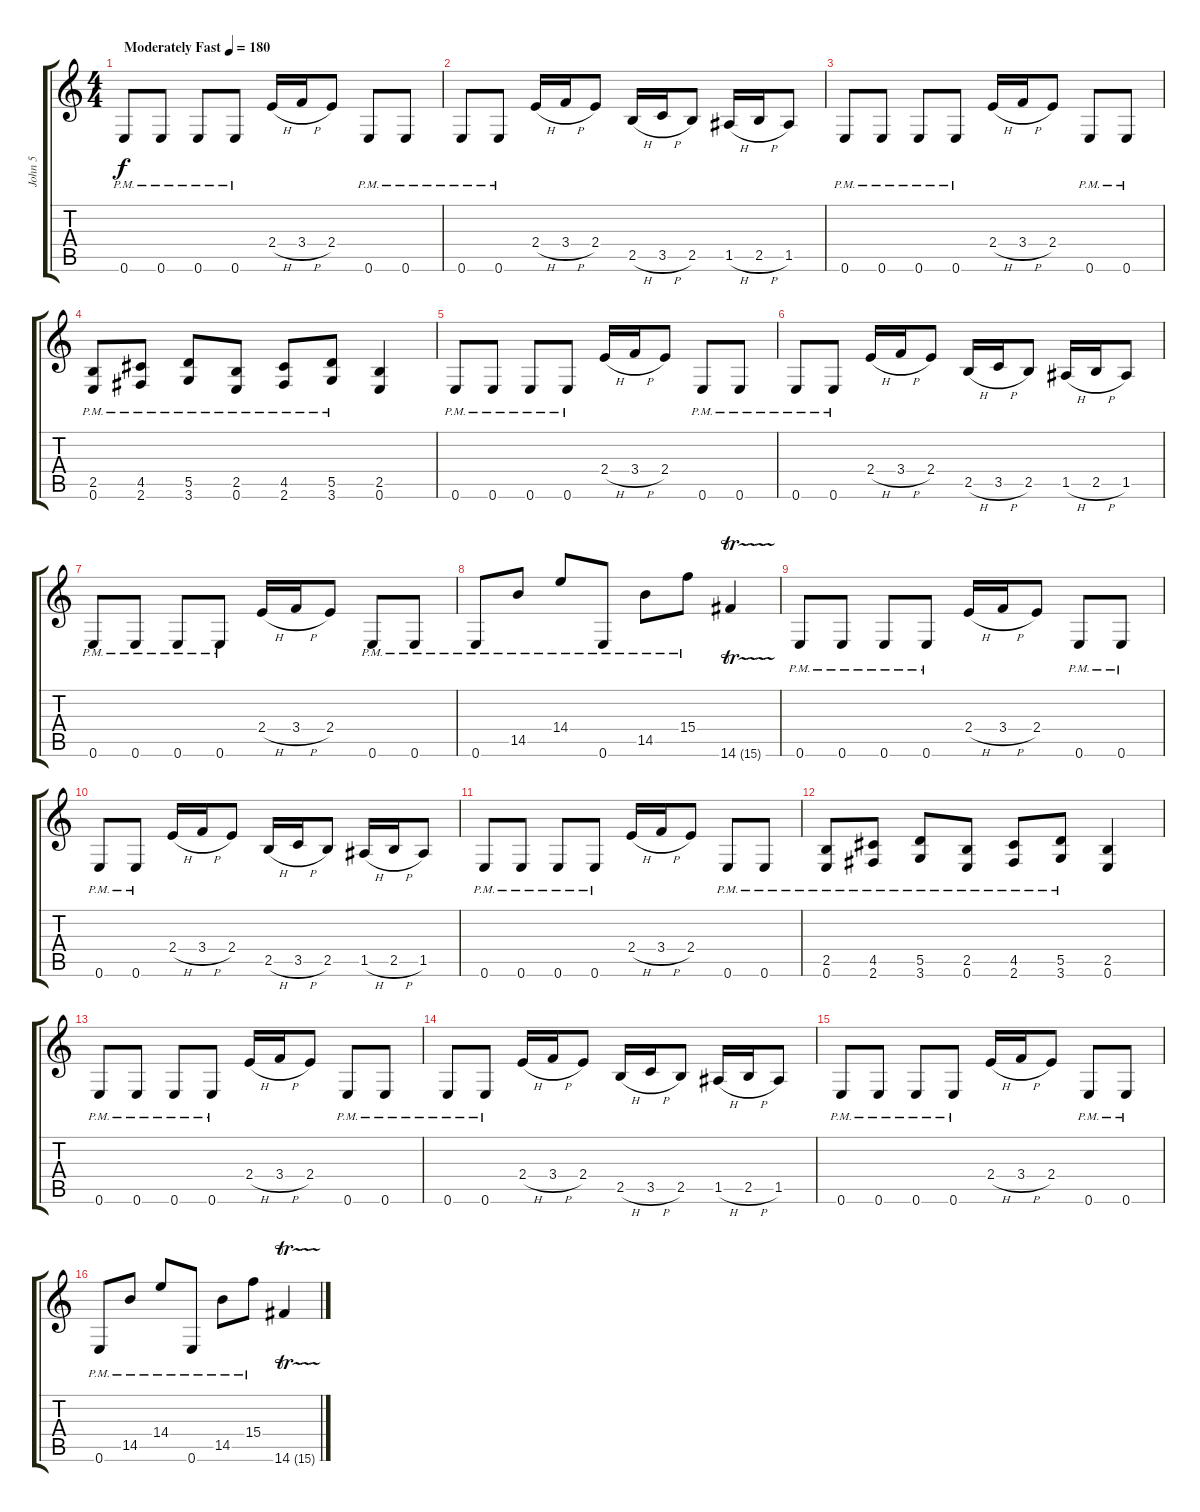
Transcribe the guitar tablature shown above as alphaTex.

\track ("John 5" "John 5") {instrument distortionguitar}
\staff {score tabs}
\tuning (E4 B3 G3 D3 A2 E2) {hide}
\ts (4 4)
\tempo (180 "Moderately Fast")
\clef g2
\ks c
0.6{pm}.8{dy f instrument distortionguitar} 0.6{pm}.8 0.6{pm}.8 0.6{pm}.8 2.4{h}.16 3.4{h}.16 2.4.8 0.6{pm}.8 0.6{pm}.8 |
0.6{pm}.8 0.6{pm}.8 2.4{h}.16 3.4{h}.16 2.4.8 2.5{h}.16 3.5{h}.16 2.5.8 1.5{h}.16 2.5{h}.16 1.5.8 |
0.6{pm}.8 0.6{pm}.8 0.6{pm}.8 0.6{pm}.8 2.4{h}.16 3.4{h}.16 2.4.8 0.6{pm}.8 0.6{pm}.8 |
(2.5{pm} 0.6{pm}).8 (4.5{pm} 2.6{pm}).8 (5.5{pm} 3.6{pm}).8 (2.5{pm} 0.6{pm}).8 (4.5{pm} 2.6{pm}).8 (5.5{pm} 3.6{pm}).8 (2.5 0.6).4 |
0.6{pm}.8 0.6{pm}.8 0.6{pm}.8 0.6{pm}.8 2.4{h}.16 3.4{h}.16 2.4.8 0.6{pm}.8 0.6{pm}.8 |
0.6{pm}.8 0.6{pm}.8 2.4{h}.16 3.4{h}.16 2.4.8 2.5{h}.16 3.5{h}.16 2.5.8 1.5{h}.16 2.5{h}.16 1.5.8 |
0.6{pm}.8 0.6{pm}.8 0.6{pm}.8 0.6{pm}.8 2.4{h}.16 3.4{h}.16 2.4.8 0.6{pm}.8 0.6{pm}.8 |
0.6{pm}.8 14.5{pm}.8 14.4{pm}.8 0.6{pm}.8 14.5{pm}.8 15.4{pm}.8 14.6{tr (15 16)}.4 |
0.6{pm}.8 0.6{pm}.8 0.6{pm}.8 0.6{pm}.8 2.4{h}.16 3.4{h}.16 2.4.8 0.6{pm}.8 0.6{pm}.8 |
0.6{pm}.8 0.6{pm}.8 2.4{h}.16 3.4{h}.16 2.4.8 2.5{h}.16 3.5{h}.16 2.5.8 1.5{h}.16 2.5{h}.16 1.5.8 |
0.6{pm}.8 0.6{pm}.8 0.6{pm}.8 0.6{pm}.8 2.4{h}.16 3.4{h}.16 2.4.8 0.6{pm}.8 0.6{pm}.8 |
(2.5{pm} 0.6{pm}).8 (4.5{pm} 2.6{pm}).8 (5.5{pm} 3.6{pm}).8 (2.5{pm} 0.6{pm}).8 (4.5{pm} 2.6{pm}).8 (5.5{pm} 3.6{pm}).8 (2.5 0.6).4 |
0.6{pm}.8 0.6{pm}.8 0.6{pm}.8 0.6{pm}.8 2.4{h}.16 3.4{h}.16 2.4.8 0.6{pm}.8 0.6{pm}.8 |
0.6{pm}.8 0.6{pm}.8 2.4{h}.16 3.4{h}.16 2.4.8 2.5{h}.16 3.5{h}.16 2.5.8 1.5{h}.16 2.5{h}.16 1.5.8 |
0.6{pm}.8 0.6{pm}.8 0.6{pm}.8 0.6{pm}.8 2.4{h}.16 3.4{h}.16 2.4.8 0.6{pm}.8 0.6{pm}.8 |
0.6{pm}.8 14.5{pm}.8 14.4{pm}.8 0.6{pm}.8 14.5{pm}.8 15.4{pm}.8 14.6{tr (15 16)}.4
